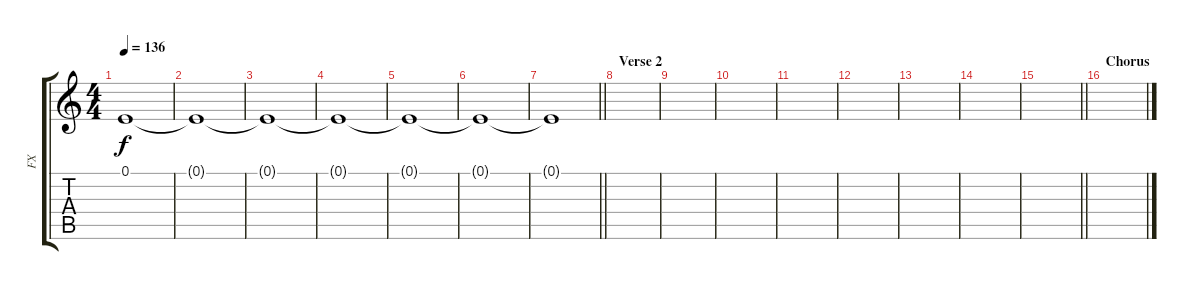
\track ("FX" "FX") {instrument lead3calliope}
\staff {score tabs}
\tuning (E4 B3 G3 D3 A2 E2) {hide}
\ts (4 4)
\tempo 136
\clef g2
\ks c
0.1{t}.1{dy f} |
0.1{t}.1 |
0.1{t}.1 |
0.1{t}.1 |
0.1{t}.1 |
0.1{t}.1 |
\barLineRight lightlight
0.1{t}.1 |
\section ("" "Verse 2")
|
|
|
|
|
|
|
\barLineRight lightlight
|
\section ("" "Chorus")
